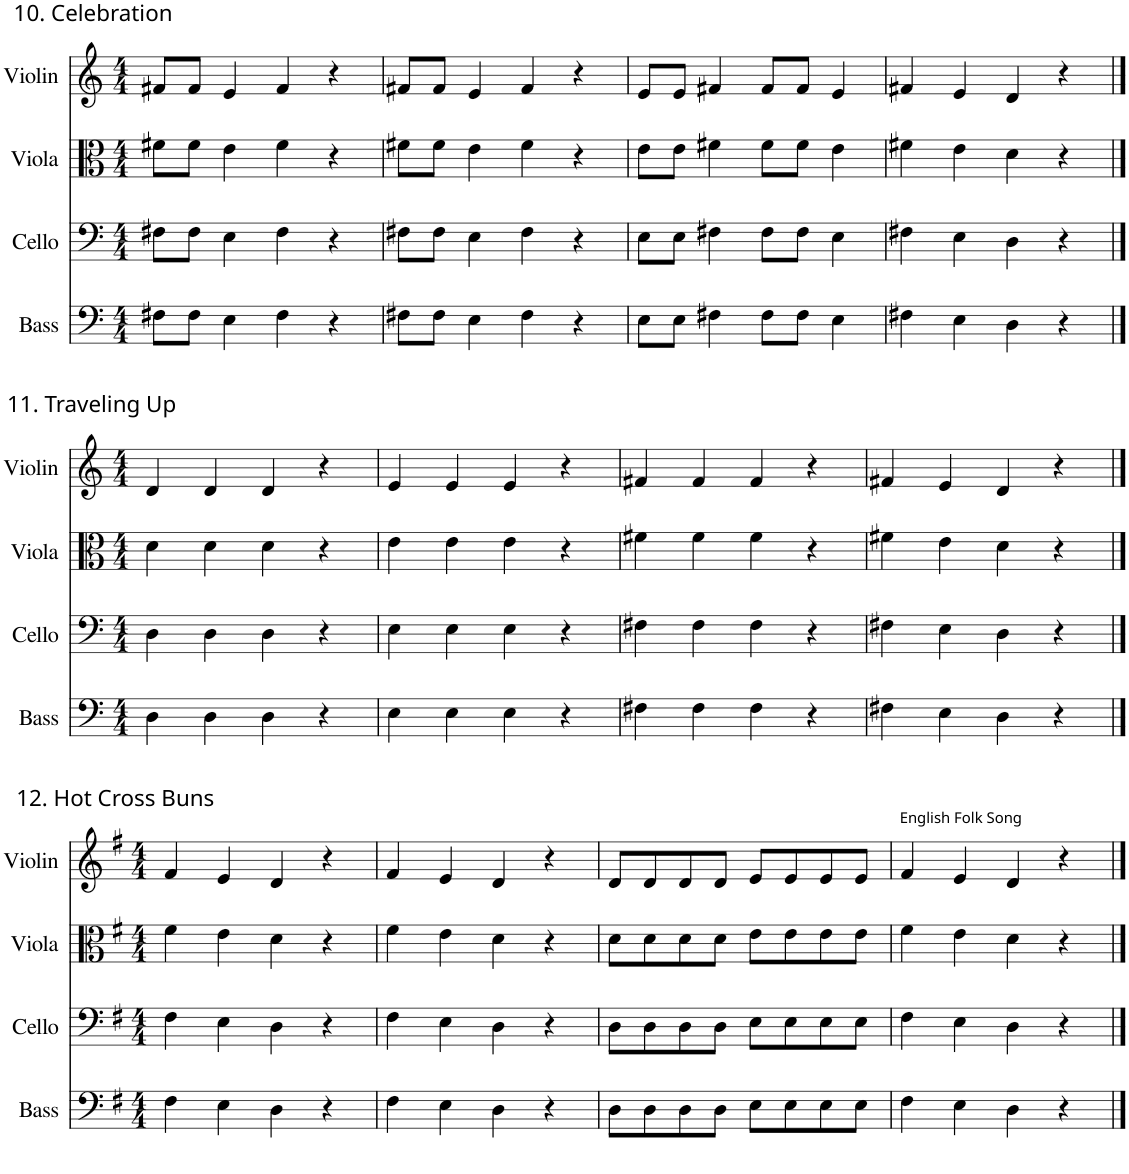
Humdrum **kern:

**kern	**kern	**kern	**kern
*part4	*part3	*part2	*part1
*staff4	*staff3	*staff2	*staff1
*I"Bass	*I"Cello	*I"Viola	*I"Violin
*I'Bass	*I'Cello	*I'Vla.	*I'Violin
!!LO:PB:g=z
*clefF4	*clefF4	*clefC3	*clefG2
*Trd7c12	*	*	*
*k[]	*k[]	*k[]	*k[]
*M4/4	*M4/4	*M4/4	*M4/4
=1	=1	=1	=1
!	!	!	!LO:TX:a:t=10. Celebration
8F#X\L	8F#X\L	8f#X\L	8f#X/L
8F#\J	8F#\J	8f#\J	8f#/J
4E\	4E\	4e\	4e/
4F#\	4F#\	4f#\	4f#/
4r	4r	4r	4r
=2	=2	=2	=2
8F#X\L	8F#X\L	8f#X\L	8f#X/L
8F#\J	8F#\J	8f#\J	8f#/J
4E\	4E\	4e\	4e/
4F#\	4F#\	4f#\	4f#/
4r	4r	4r	4r
=3	=3	=3	=3
8E\L	8E\L	8e\L	8e/L
8E\J	8E\J	8e\J	8e/J
4F#X\	4F#X\	4f#X\	4f#X/
8F#\L	8F#\L	8f#\L	8f#/L
8F#\J	8F#\J	8f#\J	8f#/J
4E\	4E\	4e\	4e/
=4	=4	=4	=4
4F#X\	4F#X\	4f#X\	4f#X/
4E\	4E\	4e\	4e/
4D\	4D\	4d\	4d/
4r	4r	4r	4r
!!LO:LB:g=z
==1	==1	==1	==1
*M4/4	*M4/4	*M4/4	*M4/4
!	!	!	!LO:TX:a:t=11. Traveling Up
4D\	4D\	4d\	4d/
4D\	4D\	4d\	4d/
4D\	4D\	4d\	4d/
4r	4r	4r	4r
=2	=2	=2	=2
4E\	4E\	4e\	4e/
4E\	4E\	4e\	4e/
4E\	4E\	4e\	4e/
4r	4r	4r	4r
=3	=3	=3	=3
4F#X\	4F#X\	4f#X\	4f#X/
4F#\	4F#\	4f#\	4f#/
4F#\	4F#\	4f#\	4f#/
4r	4r	4r	4r
=4	=4	=4	=4
4F#X\	4F#X\	4f#X\	4f#X/
4E\	4E\	4e\	4e/
4D\	4D\	4d\	4d/
4r	4r	4r	4r
!!LO:LB:g=z
==1	==1	==1	==1
*k[f#]	*k[f#]	*k[f#]	*k[f#]
*M4/4	*M4/4	*M4/4	*M4/4
!	!	!	!LO:TX:a:t=12. Hot Cross Buns
4F#\	4F#\	4f#\	4f#/
4E\	4E\	4e\	4e/
4D\	4D\	4d\	4d/
4r	4r	4r	4r
=2	=2	=2	=2
4F#\	4F#\	4f#\	4f#/
4E\	4E\	4e\	4e/
4D\	4D\	4d\	4d/
4r	4r	4r	4r
=3	=3	=3	=3
8D\L	8D\L	8d\L	8d/L
8D\	8D\	8d\	8d/
8D\	8D\	8d\	8d/
8D\J	8D\J	8d\J	8d/J
8E\L	8E\L	8e\L	8e/L
8E\	8E\	8e\	8e/
8E\	8E\	8e\	8e/
8E\J	8E\J	8e\J	8e/J
=4	=4	=4	=4
!	!	!	!LO:TX:a:t=English Folk Song
4F#\	4F#\	4f#\	4f#/
4E\	4E\	4e\	4e/
4D\	4D\	4d\	4d/
4r	4r	4r	4r
==	==	==	==
*-	*-	*-	*-
